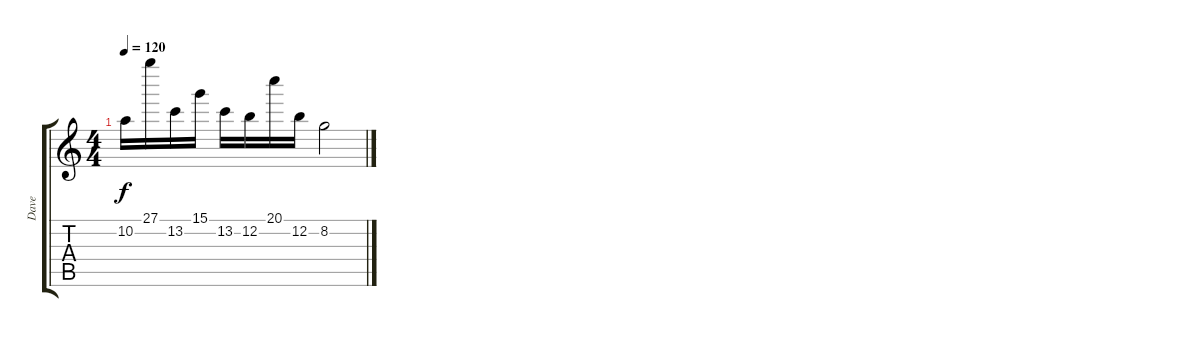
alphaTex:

\track ("Dave" "Dave") {instrument distortionguitar}
\staff {score tabs}
\tuning (E4 B3 G3 D3 A2 D2) {hide}
\ts (4 4)
\tempo 120
\clef g2
\ks c
10.2.16{dy f} 27.1.16 13.2.16 15.1.16 13.2.16 12.2.16 20.1.16 12.2.16 8.2.2
